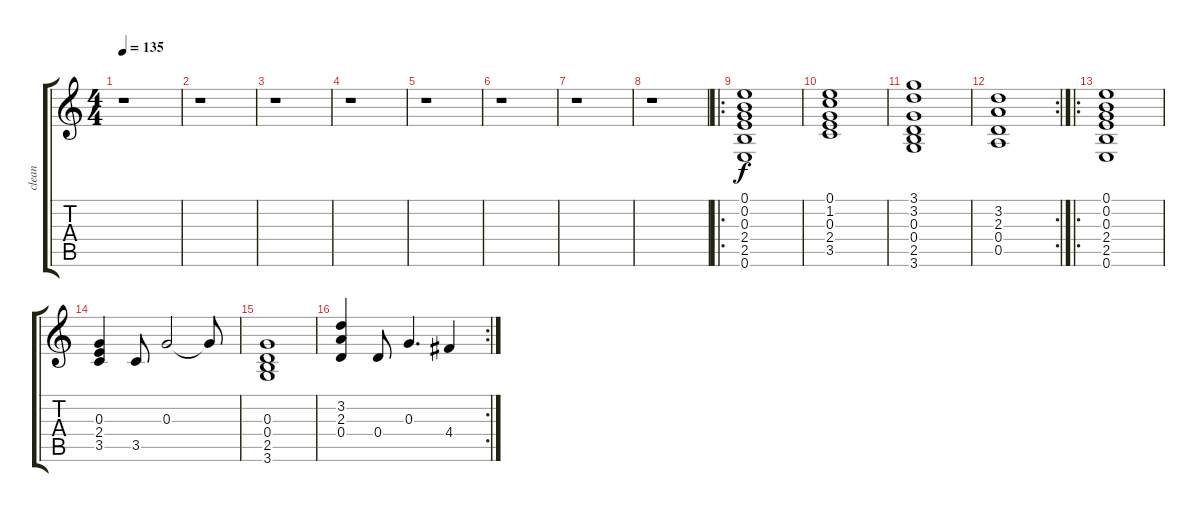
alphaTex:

\track ("clean" "clean") {instrument electricguitarclean}
\staff {score tabs}
\tuning (E4 B3 G3 D3 A2 E2) {hide}
\ts (4 4)
\tempo 135
\clef g2
\ks c
r.1{dy f instrument electricguitarclean} |
r.1 |
r.1 |
r.1 |
r.1 |
r.1 |
r.1 |
r.1 |
\ro
(0.1 0.2 0.3 2.4 2.5 0.6).1 |
(0.1 1.2 0.3 2.4 3.5).1 |
(3.1 3.2 0.3 0.4 2.5 3.6).1 |
\rc 2
(3.2 2.3 0.4 0.5).1 |
\ro
(0.1 0.2 0.3 2.4 2.5 0.6).1 |
(0.3 2.4 3.5).4 3.5.8 0.3.2 0.3{t}.8 |
(0.3 0.4 2.5 3.6).1 |
\rc 2
(3.2 2.3 0.4).4 0.4.8 0.3.4{d} 4.4.4
